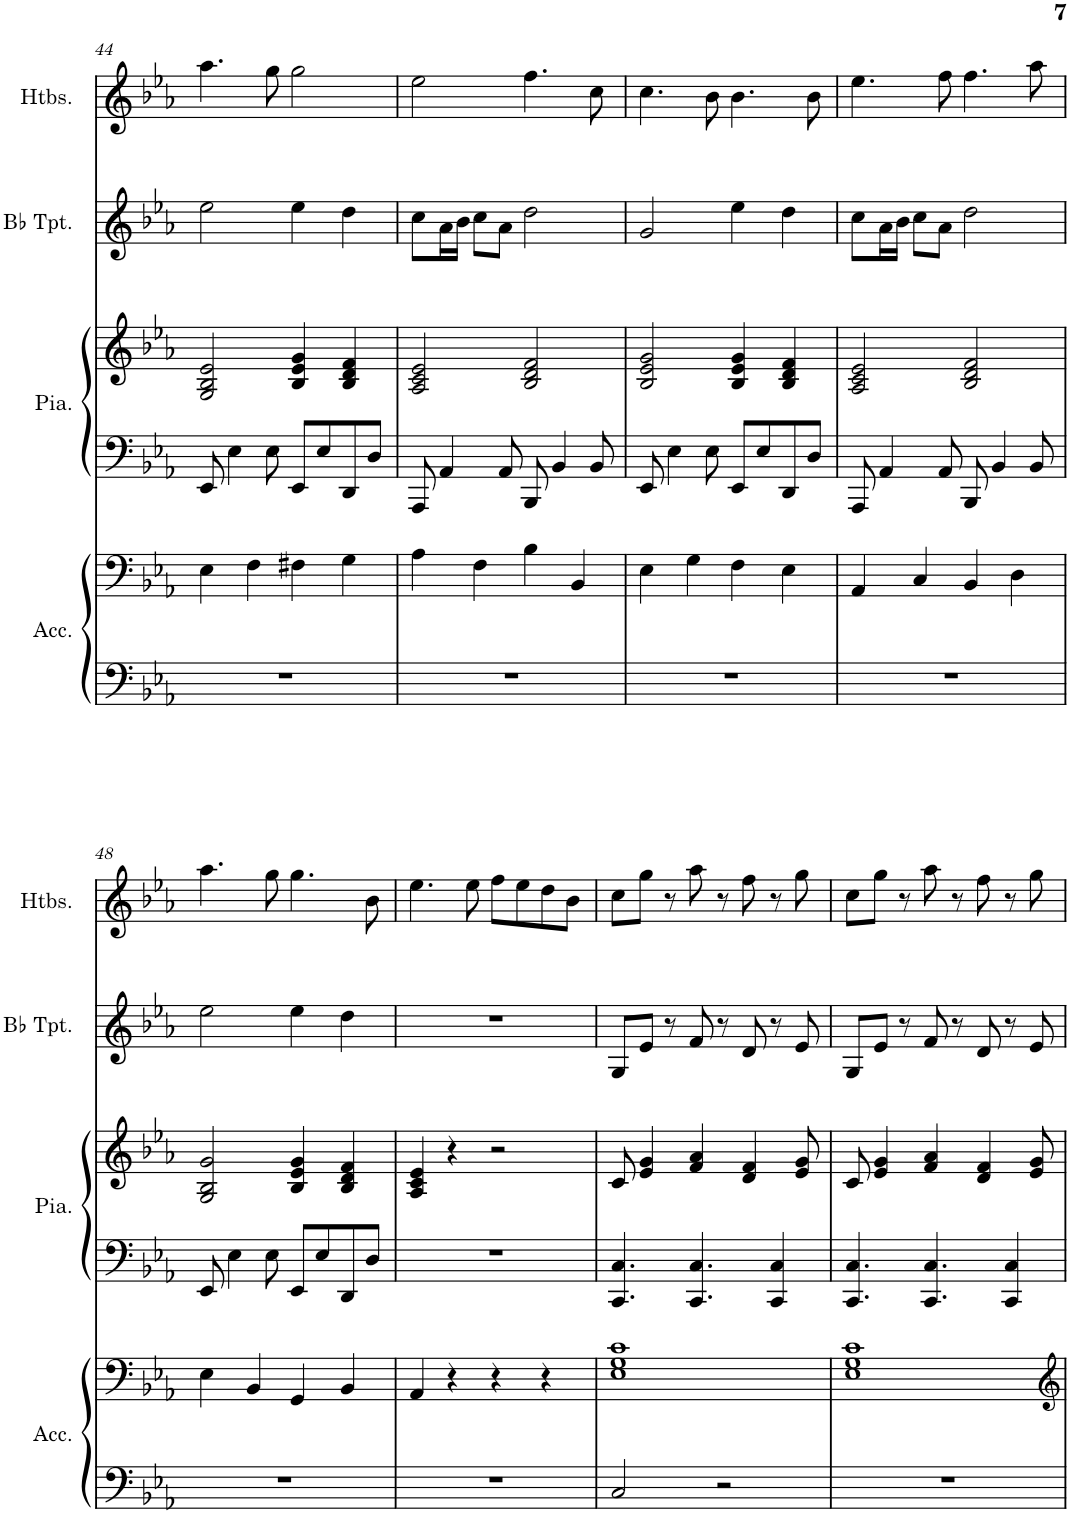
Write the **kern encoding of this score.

**kern	**kern	**kern	**kern	**kern	**kern	**kern
*part5	*part5	*part4	*part4	*part3	*part2	*part1
*staff7	*staff6	*staff5	*staff4	*staff3	*staff2	*staff1
*I"Accordéon	*	*I"Piano à queue	*	*I"Bb Trumpet	*I"Trompette en Sib	*I"Hautbois
*I'Acc.	*	*I'Pia.	*	*I'Bb Tpt.	*I'Tromp. Sib	*I'Htbs.
!!LO:PB:g=z
*clefF4	*clefF4	*clefF4	*clefG2	*clefG2	*clefG2	*clefG2
*	*	*	*	*ITrd1c2	*ITrd1c2	*
*k[b-e-a-]	*k[b-e-a-]	*k[b-e-a-]	*k[b-e-a-]	*k[b-e-a-]	*k[b-e-a-]	*k[b-e-a-]
*M4/4	*M4/4	*M4/4	*M4/4	*M4/4	*M4/4	*M4/4
=44	=44	=44	=44	=44	=44	=44
1r	4E-\	8EE-/	2G/ 2B-/ 2e-/	2ee-\	2ee-	4.aa-\
.	.	4E-\	.	.	.	.
.	4F\	.	.	.	.	.
.	.	8E-\	.	.	.	8gg\
.	4F#X\	8EE-/L	4B-/ 4e-/ 4g/	4ee-\	4ee-	2gg\
.	.	8E-/	.	.	.	.
.	4G\	8DD/	4B-/ 4d/ 4f/	4dd\	4dd	.
.	.	8D/J	.	.	.	.
=45	=45	=45	=45	=45	=45	=45
1r	4A-\	8AAA-/	2A-/ 2c/ 2e-/	8cc\L	8cc\L	2ee-\
.	.	4AA-/	.	16a-\L	16a-\L	.
.	.	.	.	16b-\JJ	16b-\JJ	.
.	4F\	.	.	8cc\L	8cc\L	.
.	.	8AA-/	.	8a-\J	8a-\J	.
.	4B-\	8BBB-/	2B-/ 2d/ 2f/	2dd\	2dd	4.ff\
.	.	4BB-/	.	.	.	.
.	4BB-/	.	.	.	.	.
.	.	8BB-/	.	.	.	8cc\
=46	=46	=46	=46	=46	=46	=46
1r	4E-\	8EE-/	2B-/ 2e-/ 2g/	2g/	2g	4.cc\
.	.	4E-\	.	.	.	.
.	4G\	.	.	.	.	.
.	.	8E-\	.	.	.	8b-\
.	4F\	8EE-/L	4B-/ 4e-/ 4g/	4ee-\	4ee-	4.b-\
.	.	8E-/	.	.	.	.
.	4E-\	8DD/	4B-/ 4d/ 4f/	4dd\	4dd	.
.	.	8D/J	.	.	.	8b-\
=47	=47	=47	=47	=47	=47	=47
1r	4AA-/	8AAA-/	2A-/ 2c/ 2e-/	8cc\L	8cc\L	4.ee-\
.	.	4AA-/	.	16a-\L	16a-\L	.
.	.	.	.	16b-\JJ	16b-\JJ	.
.	4C/	.	.	8cc\L	8cc\L	.
.	.	8AA-/	.	8a-\J	8a-\J	8ff\
.	4BB-/	8BBB-/	2B-/ 2d/ 2f/	2dd\	2dd	4.ff\
.	.	4BB-/	.	.	.	.
.	4D\	.	.	.	.	.
.	.	8BB-/	.	.	.	8aa-\
!!LO:LB:g=z
=48	=48	=48	=48	=48	=48	=48
1r	4E-\	8EE-/	2G/ 2B-/ 2g/	2ee-\	2ee-	4.aa-\
.	.	4E-\	.	.	.	.
.	4BB-/	.	.	.	.	.
.	.	8E-\	.	.	.	8gg\
.	4GG/	8EE-/L	4B-/ 4e-/ 4g/	4ee-\	4ee-	4.gg\
.	.	8E-/	.	.	.	.
.	4BB-/	8DD/	4B-/ 4d/ 4f/	4dd\	4dd	.
.	.	8D/J	.	.	.	8b-\
=49	=49	=49	=49	=49	=49	=49
1r	4AA-/	1r	4A-/ 4c/ 4e-/	1r	1r	4.ee-\
.	4r	.	4r	.	.	.
.	.	.	.	.	.	8ee-\
.	4r	.	2r	.	.	8ff\L
.	.	.	.	.	.	8ee-\
.	4r	.	.	.	.	8dd\
.	.	.	.	.	.	8b-\J
=50	=50	=50	=50	=50	=50	=50
2C/	1E- 1G 1c	4.CC/ 4.C/	8c/	8G/L	1r	8cc\L
.	.	.	4e-/ 4g/	8e-/J	.	8gg\J
.	.	.	.	8r	.	8r
.	.	4.CC/ 4.C/	4f/ 4a-/	8f/	.	8aa-\
2r	.	.	.	8r	.	8r
.	.	.	4d/ 4f/	8d/	.	8ff\
.	.	4CC/ 4C/	.	8r	.	8r
.	.	.	8e-/ 8g/	8e-/	.	8gg\
=51	=51	=51	=51	=51	=51	=51
1r	1E- 1G 1c	4.CC/ 4.C/	8c/	8G/L	1r	8cc\L
.	.	.	4e-/ 4g/	8e-/J	.	8gg\J
.	.	.	.	8r	.	8r
.	.	4.CC/ 4.C/	4f/ 4a-/	8f/	.	8aa-\
.	.	.	.	8r	.	8r
.	.	.	4d/ 4f/	8d/	.	8ff\
.	.	4CC/ 4C/	.	8r	.	8r
.	.	.	8e-/ 8g/	8e-/	.	8gg\
=	=	=	=	=	=	=
*-	*-	*-	*-	*-	*-	*-
